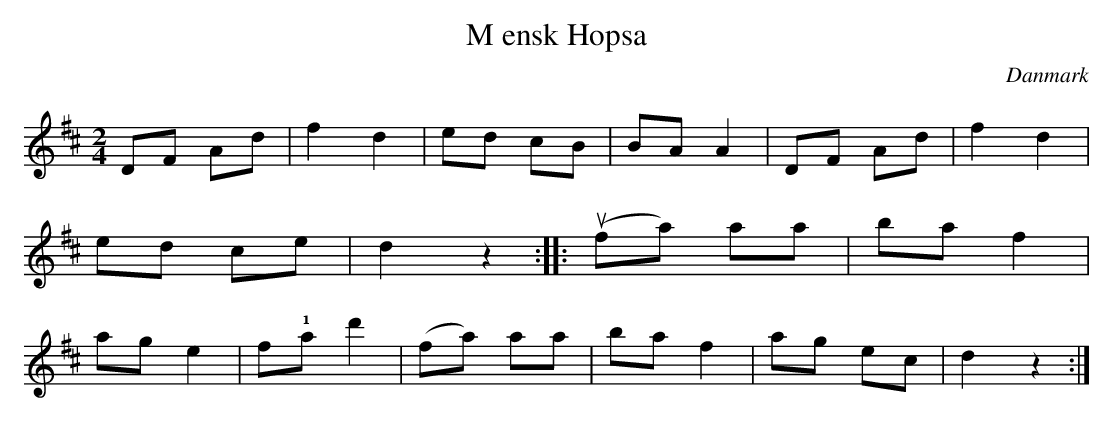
X:1
T: M ensk Hopsa
O:Danmark
M: 2/4
L: 1/8
K: D
DF Ad|f2 d2|ed cB|BA A2|DF Ad|f2 d2|ed ce|d2 z2:|\
|:(!upbow!fa) aa|ba f2|ag e2|f!1!a d'2|(fa) aa|ba f2|ag ec|d2 z2:|
